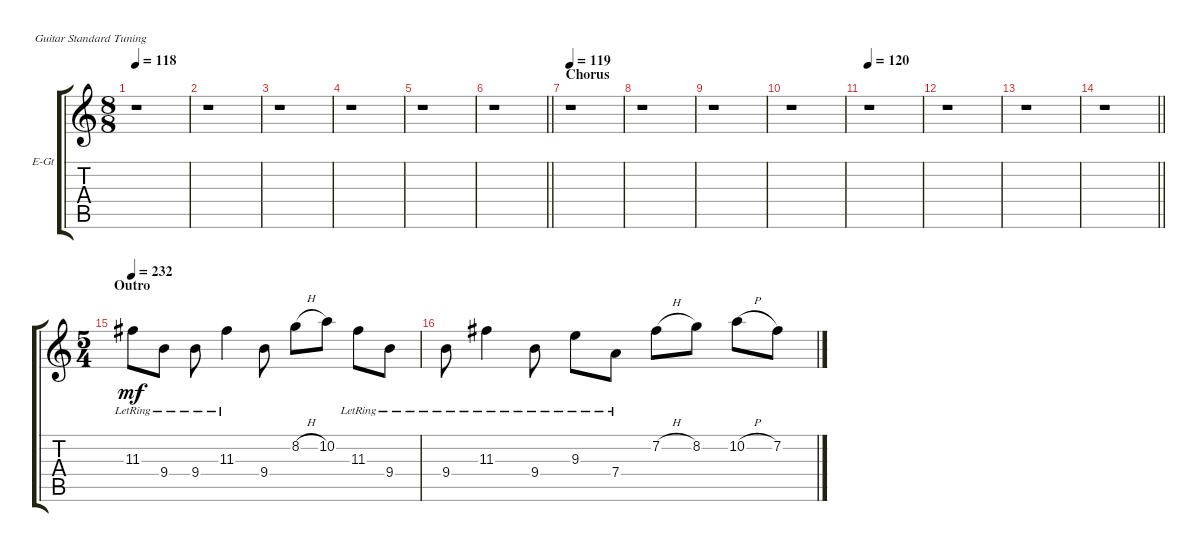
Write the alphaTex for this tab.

\bracketExtendMode groupsimilarinstruments
\firstSystemTrackNameOrientation horizontal
\otherSystemsTrackNameOrientation horizontal
\track ("Paul Masvidal (Clean)" "E-Gt") {instrument electricguitarjazz}
\staff {score tabs}
\tuning (E4 B3 G3 D3 A2 E2)
\ts (8 8)
\tempo 118
\clef g2
\ks c
r.1{dy mf} |
r.1 |
r.1 |
r.1 |
r.1 |
\barLineRight lightlight
r.1 |
\section ("" "Chorus")
\tempo 119
r.1 |
r.1 |
r.1 |
r.1 |
\tempo 120
r.1 |
r.1 |
r.1 |
\barLineRight lightlight
r.1 |
\ts (5 4)
\section ("" "Outro")
\tempo 232
11.3{lr}.8 9.4{lr}.8 9.4{lr}.8 11.3{lr}.4 9.4.8 8.2{h}.8 10.2.8 11.3{lr}.8 9.4{lr}.8 |
9.4{lr}.8 11.3{lr}.4 9.4{lr}.8 9.3{lr}.8 7.4{lr}.8 7.2{h}.8 8.2.8 10.2{h}.8 7.2.8
